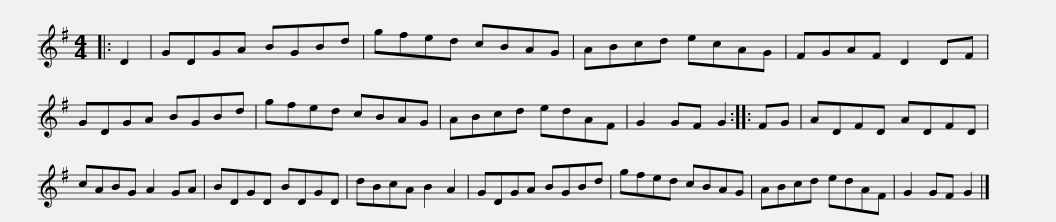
X:1
L:1/8
M:4/4
I:linebreak $
K:G
V:1 treble
V:1
|: D2 | GDGA BGBd | gfed cBAG | ABcd ecAG | FGAF D2 DF | %5
 GDGA BGBd |$ gfed cBAG | ABcd edAF | G2 GF G2 :: FG | %10
 ADFD ADFD | cABG A2 GA |$ BDGD BDGD | dBcA B2 A2 | GDGA BGBd | %15
 gfed cBAG | ABcd edAF | G2 GF G2 |] %18
